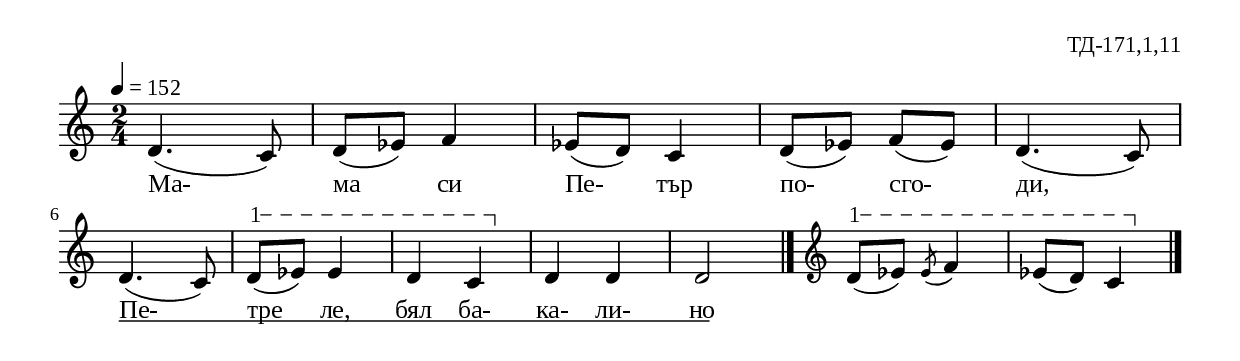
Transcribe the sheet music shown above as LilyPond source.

%{
TD_171_1_11
%}

\include "td-preamble.ly"

\score {
\relative c' {
 \tempo 4 = 152
  \time 2/4
 d4.( c8) d( ees) f4 ees8( d) c4 | d8( ees) f( ees) d4.( c8)   
\break 
 d4.( c8) 
\varA 
  d\startTextSpan( ees) ees4 d c\stopTextSpan 
  d d d2
 \bar "|."
\endm 
\varA
  d8\startTextSpan( ees) \acciaccatura ees8 f4 ees8( d) c4\stopTextSpan 
 \bar "|."
}
\addlyrics { Ма- ма си Пе- тър по- сго- ди, 
Пе- \startTextSpan тре ле, бял ба- ка- ли- но \stopTextSpan }
%
\layout {
  indent = #0
  line-width = 190\mm
  ragged-right=##f
\context {
      \Lyrics
      \consists "Text_spanner_engraver"
      \override TextSpanner #'direction = #DOWN
      \override TextSpanner #'style = #'line    
      \override TextSpanner #'outside-staff-priority = ##f
      \override TextSpanner #'padding = #0.2 % sets the distance of the line from the lyrics
      \override TextSpanner #'bound-details =
      #`((left . ((Y . 0)
                  (padding . 0)
                  (attach-dir . ,LEFT)))
         (left-broken . ((end-on-note . #t)))
         (right . ((Y . 0)
                   (padding . 0)
                   (attach-dir . ,RIGHT))))
    }
  
}
%
\midi { 
	\context {
		\Score
		tempoWholesPerMinute = #(ly:make-moment 152 4)
		}
	}
}

\header{
  opus = "ТД-171,1,11"
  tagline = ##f
}



